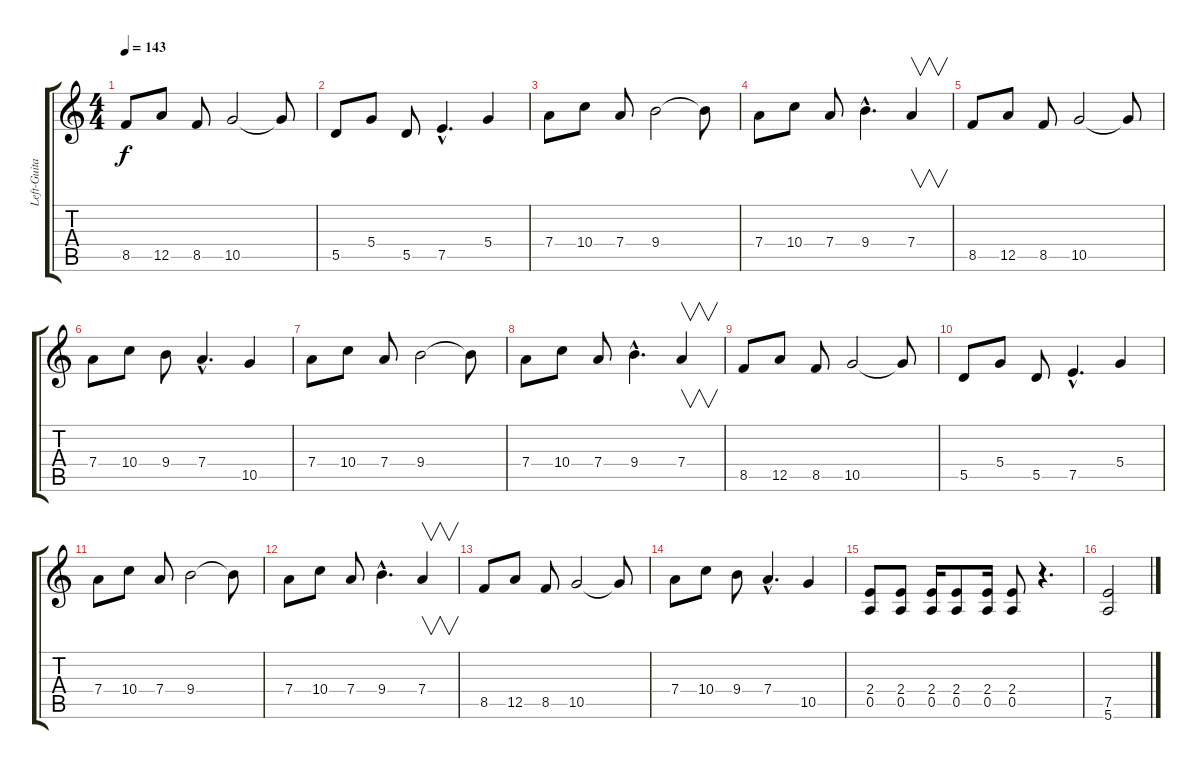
\track ("Left-Guitar" "Left-Guita") {instrument distortionguitar}
\staff {score tabs}
\tuning (E4 B3 G3 D3 A2 E2) {hide}
\ts (4 4)
\tempo 143
\clef g2
\ks c
8.5.8{dy f} 12.5.8 8.5.8 10.5.2 10.5{t}.8 |
5.5.8 5.4.8 5.5.8 7.5{hac}.4{d} 5.4.4 |
7.4.8 10.4.8 7.4.8 9.4.2 9.4{t}.8 |
7.4.8 10.4.8 7.4.8 9.4{hac}.4{d} 7.4.4{v} |
8.5.8 12.5.8 8.5.8 10.5.2 10.5{t}.8 |
7.4.8 10.4.8 9.4.8 7.4{hac}.4{d} 10.5.4 |
7.4.8 10.4.8 7.4.8 9.4.2 9.4{t}.8 |
7.4.8 10.4.8 7.4.8 9.4{hac}.4{d} 7.4.4{v} |
8.5.8 12.5.8 8.5.8 10.5.2 10.5{t}.8 |
5.5.8 5.4.8 5.5.8 7.5{hac}.4{d} 5.4.4 |
7.4.8 10.4.8 7.4.8 9.4.2 9.4{t}.8 |
7.4.8 10.4.8 7.4.8 9.4{hac}.4{d} 7.4.4{v} |
8.5.8 12.5.8 8.5.8 10.5.2 10.5{t}.8 |
7.4.8 10.4.8 9.4.8 7.4{hac}.4{d} 10.5.4 |
(2.4 0.5).8 (2.4 0.5).8 (2.4 0.5).16 (2.4 0.5).8 (2.4 0.5).16 (2.4 0.5).8 r.4{d} |
(7.5 5.6).2
